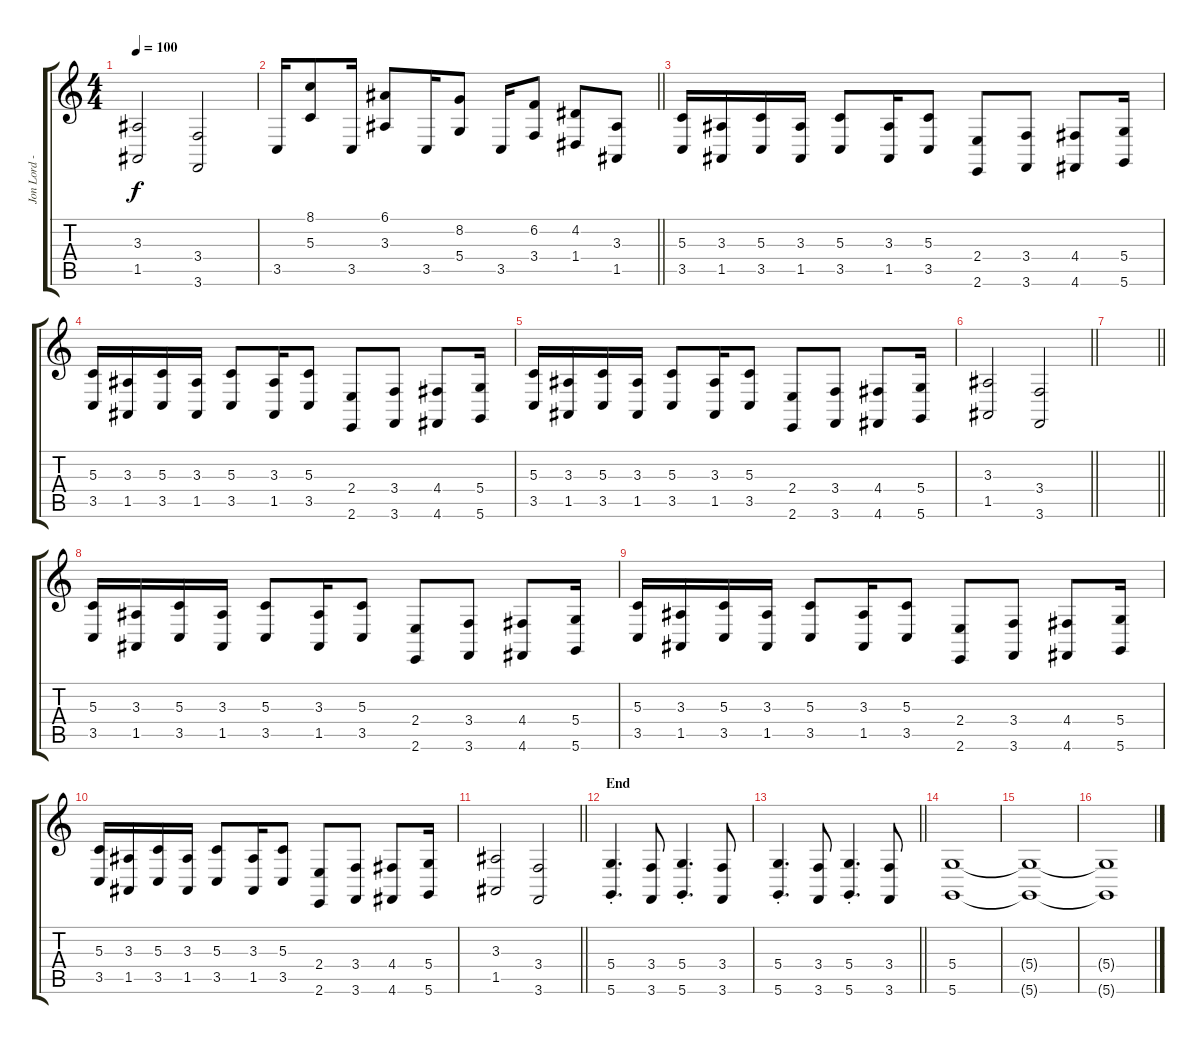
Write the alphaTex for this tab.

\track ("Jon Lord - Organ" "Jon Lord -") {instrument drawbarorgan}
\staff {score tabs}
\tuning (E4 B3 G3 D3 A2 D2) {hide}
\ts (4 4)
\tempo 100
\clef g2
\ks c
(3.3 1.5).2{dy f} (3.4 3.6).2 |
\barLineRight lightlight
3.5.16 (8.1 5.3).8 3.5.16 (6.1 3.3).8 3.5.16 (8.2 5.4).8 3.5.16 (6.2 3.4).8 (4.2 1.4).8 (3.3 1.5).8 |
(5.3 3.5).16 (3.3 1.5).16 (5.3 3.5).16 (3.3 1.5).16 (5.3 3.5).8 (3.3 1.5).16 (5.3 3.5).8 (2.4 2.6).8 (3.4 3.6).8 (4.4 4.6).8 (5.4 5.6).16 |
(5.3 3.5).16 (3.3 1.5).16 (5.3 3.5).16 (3.3 1.5).16 (5.3 3.5).8 (3.3 1.5).16 (5.3 3.5).8 (2.4 2.6).8 (3.4 3.6).8 (4.4 4.6).8 (5.4 5.6).16 |
(5.3 3.5).16 (3.3 1.5).16 (5.3 3.5).16 (3.3 1.5).16 (5.3 3.5).8 (3.3 1.5).16 (5.3 3.5).8 (2.4 2.6).8 (3.4 3.6).8 (4.4 4.6).8 (5.4 5.6).16 |
\barLineRight lightlight
(3.3 1.5).2 (3.4 3.6).2 |
\barLineRight lightlight
|
(5.3 3.5).16 (3.3 1.5).16 (5.3 3.5).16 (3.3 1.5).16 (5.3 3.5).8 (3.3 1.5).16 (5.3 3.5).8 (2.4 2.6).8 (3.4 3.6).8 (4.4 4.6).8 (5.4 5.6).16 |
(5.3 3.5).16 (3.3 1.5).16 (5.3 3.5).16 (3.3 1.5).16 (5.3 3.5).8 (3.3 1.5).16 (5.3 3.5).8 (2.4 2.6).8 (3.4 3.6).8 (4.4 4.6).8 (5.4 5.6).16 |
(5.3 3.5).16 (3.3 1.5).16 (5.3 3.5).16 (3.3 1.5).16 (5.3 3.5).8 (3.3 1.5).16 (5.3 3.5).8 (2.4 2.6).8 (3.4 3.6).8 (4.4 4.6).8 (5.4 5.6).16 |
\barLineRight lightlight
(3.3 1.5).2 (3.4 3.6).2 |
\section ("" "End")
(5.4{st} 5.6{st}).4{d} (3.4 3.6).8 (5.4{st} 5.6{st}).4{d} (3.4 3.6).8 |
\barLineRight lightlight
(5.4{st} 5.6{st}).4{d} (3.4 3.6).8 (5.4{st} 5.6{st}).4{d} (3.4 3.6).8 |
(5.4 5.6).1 |
(5.4{t} 5.6{t}).1 |
(5.4{t} 5.6{t}).1
